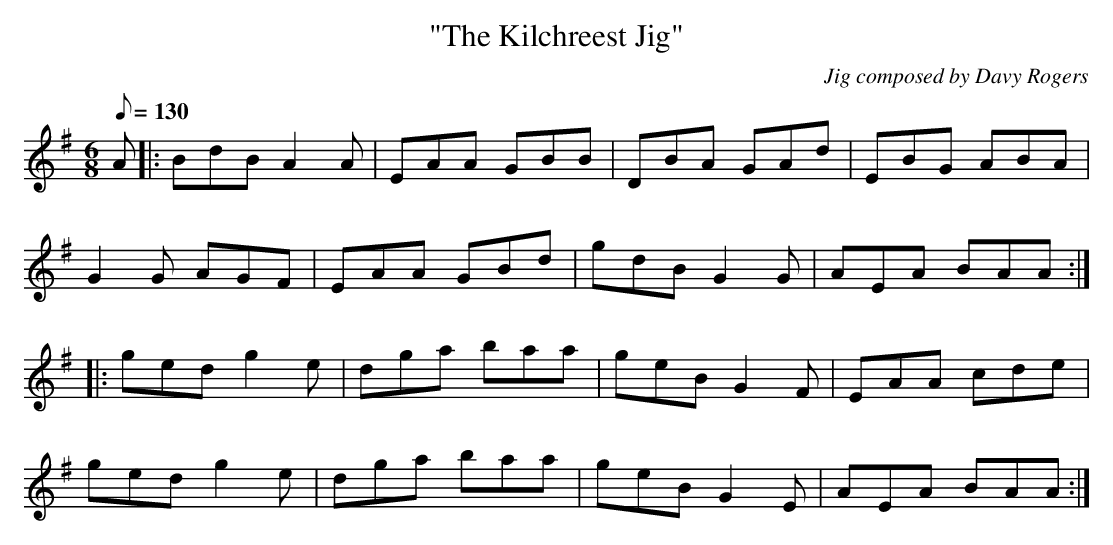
X:1
T:"The Kilchreest Jig"
C:Jig composed by Davy Rogers
L:1/8
Q:130
M:6/8
K:G/Am
A |: BdB A2A | EAA GBB | DBA GAd | EBG ABA |
G2G AGF | EAA GBd | gdB G2G | AEA BAA :||:
ged g2e | dga baa | geB G2F | EAA cde |
ged g2e | dga baa | geB G2E | AEA BAA :|
